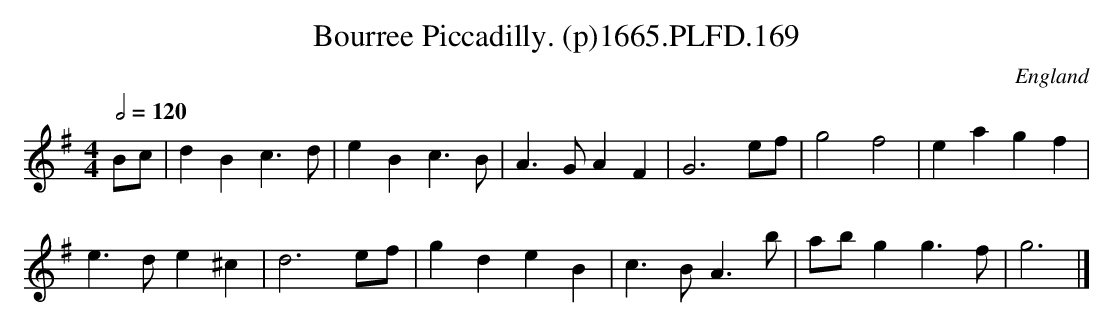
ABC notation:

X:1
T:Bourree Piccadilly. (p)1665.PLFD.169
M:4/4
L:1/4
Q:1/2=120
O:England
K:G
B/c/|dBc>d|eBc>B|A>GAF|G3e/f/|g2f2|eagf|
e>de^c|d3e/f/|gdeB|c>BA>b|a/b/gg>f|g3|]
